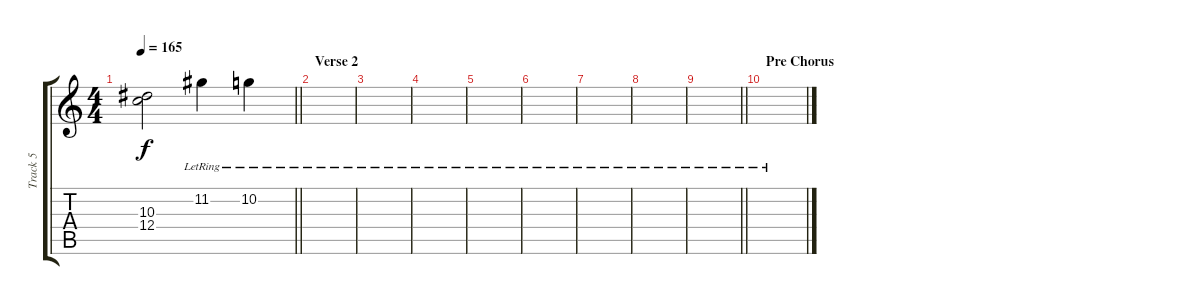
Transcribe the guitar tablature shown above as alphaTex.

\track ("Track 5" "Track 5") {instrument distortionguitar}
\staff {score tabs}
\tuning (D4 A3 F3 C3 G2 D2) {hide}
\ts (4 4)
\tempo 165
\clef g2
\barLineRight lightlight
\ks c
(10.3{t} 12.4).2{dy f} 11.2{lr}.4 10.2{lr}.4 |
\section ("" "Verse 2")
|
|
|
|
|
|
|
\barLineRight lightlight
|
\section ("" "Pre Chorus")
